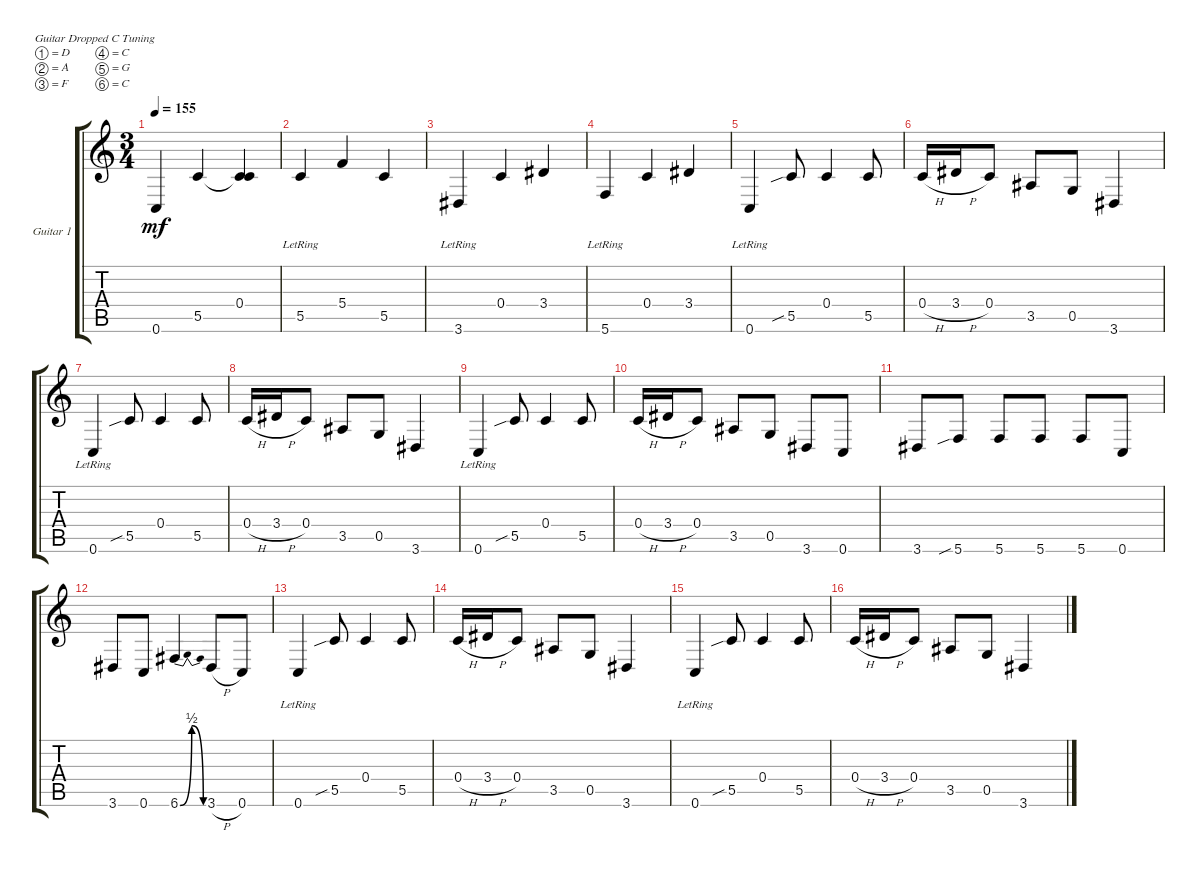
\bracketExtendMode groupsimilarinstruments
\firstSystemTrackNameOrientation horizontal
\otherSystemsTrackNameOrientation horizontal
\track ("Guitar 1" "Guitar 1") {instrument distortionguitar}
\staff {score tabs}
\tuning (D4 A3 F3 C3 G2 C2)
\ts (3 4)
\tempo 155
\clef g2
\ks c
0.6.4{dy mf} 5.5.4 (0.4 5.5{t}).4 |
5.5{lr}.4 5.4.4 5.5.4 |
3.6{lr}.4 0.4.4 3.4.4 |
5.6{lr}.4 0.4.4 3.4.4 |
0.6{lr}.4 5.5{sib}.8 0.4.4 5.5.8 |
0.4{h}.16 3.4{h}.16 0.4.8 3.5.8 0.5.8 3.6.4 |
0.6{lr}.4 5.5{sib}.8 0.4.4 5.5.8 |
0.4{h}.16 3.4{h}.16 0.4.8 3.5.8 0.5.8 3.6.4 |
0.6{lr}.4 5.5{sib}.8 0.4.4 5.5.8 |
0.4{h}.16 3.4{h}.16 0.4.8 3.5.8 0.5.8 3.6.8 0.6.8 |
3.6.8 5.6{sib}.8 5.6.8 5.6.8 5.6.8 0.6.8 |
3.6.8 0.6.8 6.6{be (bendrelease 0 0 14.399999999999999 2 25.8 2 35.4 0)}.4 3.6{h}.8 0.6.8 |
0.6{lr}.4 5.5{sib}.8 0.4.4 5.5.8 |
0.4{h}.16 3.4{h}.16 0.4.8 3.5.8 0.5.8 3.6.4 |
0.6{lr}.4 5.5{sib}.8 0.4.4 5.5.8 |
0.4{h}.16 3.4{h}.16 0.4.8 3.5.8 0.5.8 3.6.4
